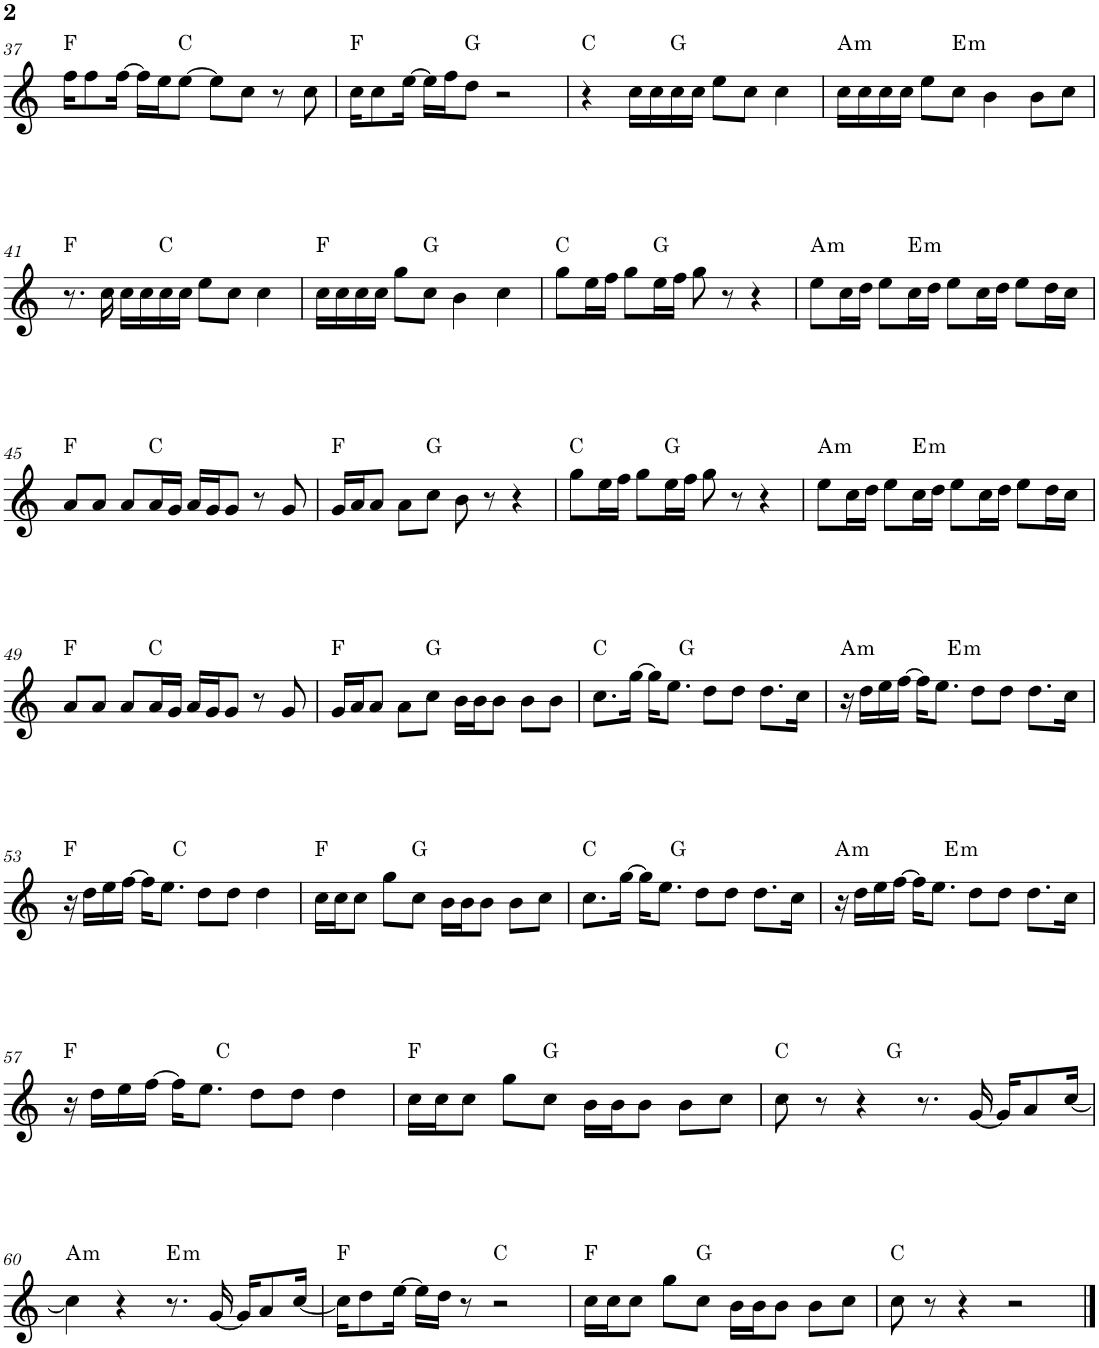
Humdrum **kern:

**kern	**harte
*part1	*part1
*staff1	*
*I"P1	*
!!LO:PB:g=z
*clefG2	*
*k[]	*
*M4/4	*
=37	=37
16ff\KL	F:maj
8ff\	.
[>16ff\Jk	.
16ff\LL]	.
16ee\J	.
[>8ee\J	C:maj
8ee\L]	.
8cc\J	.
8r	.
8cc\	.
=38	=38
16cc\KL	F:maj
8cc\	.
[>16ee\Jk	.
16ee\LL]	.
16ff\J	.
8dd\J	G:maj
2r	.
=39	=39
4r	C:maj
16cc\LL	.
16cc\	.
16cc\	G:maj
16cc\JJ	.
8ee\L	.
8cc\J	.
4cc\	.
=40	=40
!	!LO:H:kt=m
16cc\LL	A:min
16cc\	.
16cc\	.
16cc\JJ	.
8ee\L	.
!	!LO:H:kt=m
8cc\J	E:min
4b\	.
8b\L	.
8cc\J	.
!!LO:LB:g=z
=41	=41
8.r	F:maj
16cc\	.
16cc\LL	.
16cc\	.
16cc\	C:maj
16cc\JJ	.
8ee\L	.
8cc\J	.
4cc\	.
=42	=42
16cc\LL	F:maj
16cc\	.
16cc\	.
16cc\JJ	.
8gg\L	.
8cc\J	G:maj
4b\	.
4cc\	.
=43	=43
8gg\L	C:maj
16ee\L	.
16ff\JJ	.
8gg\L	.
16ee\L	G:maj
16ff\JJ	.
8gg\	.
8r	.
4r	.
=44	=44
!	!LO:H:kt=m
8ee\L	A:min
16cc\L	.
16dd\JJ	.
8ee\L	.
!	!LO:H:kt=m
16cc\L	E:min
16dd\JJ	.
8ee\L	.
16cc\L	.
16dd\JJ	.
8ee\L	.
16dd\L	.
16cc\JJ	.
!!LO:LB:g=z
=45	=45
8a/L	F:maj
8a/J	.
8a/L	.
16a/L	C:maj
16g/JJ	.
16a/LL	.
16g/J	.
8g/J	.
8r	.
8g/	.
=46	=46
16g/LL	F:maj
16a/J	.
8a/J	.
8a\L	.
8cc\J	G:maj
8b\	.
8r	.
4r	.
=47	=47
8gg\L	C:maj
16ee\L	.
16ff\JJ	.
8gg\L	.
16ee\L	G:maj
16ff\JJ	.
8gg\	.
8r	.
4r	.
=48	=48
!	!LO:H:kt=m
8ee\L	A:min
16cc\L	.
16dd\JJ	.
8ee\L	.
!	!LO:H:kt=m
16cc\L	E:min
16dd\JJ	.
8ee\L	.
16cc\L	.
16dd\JJ	.
8ee\L	.
16dd\L	.
16cc\JJ	.
!!LO:LB:g=z
=49	=49
8a/L	F:maj
8a/J	.
8a/L	.
16a/L	C:maj
16g/JJ	.
16a/LL	.
16g/J	.
8g/J	.
8r	.
8g/	.
=50	=50
16g/LL	F:maj
16a/J	.
8a/J	.
8a\L	.
8cc\J	G:maj
16b\LL	.
16b\J	.
8b\J	.
8b\L	.
8b\J	.
=51	=51
*^	*
8.cc\L	4.ryy	C:maj
[>16gg\Jk	.	.
16gg\KL]	.	.
8.ee\J	.	.
.	2ryy	G:maj
8dd\L	.	.
8dd\J	.	.
8.dd\L	.	.
.	8ryy	.
16cc\Jk	.	.
=52	=52	=52
!	!	!LO:H:kt=m
16r	4.ryy	A:min
16dd\LL	.	.
16ee\	.	.
[>16ff\JJ	.	.
16ff\KL]	.	.
8.ee\J	.	.
!	!	!LO:H:kt=m
.	2ryy	E:min
8dd\L	.	.
8dd\J	.	.
8.dd\L	.	.
.	8ryy	.
16cc\Jk	.	.
!!LO:LB:g=z	!!
=53	=53	=53
16r	4.ryy	F:maj
16dd\LL	.	.
16ee\	.	.
[>16ff\JJ	.	.
16ff\KL]	.	.
8.ee\J	.	.
.	2ryy	C:maj
8dd\L	.	.
8dd\J	.	.
4dd\	.	.
.	8ryy	.
*v	*v	*
=54	=54
16cc\LL	F:maj
16cc\J	.
8cc\J	.
8gg\L	.
8cc\J	G:maj
16b\LL	.
16b\J	.
8b\J	.
8b\L	.
8cc\J	.
=55	=55
*^	*
8.cc\L	4.ryy	C:maj
[>16gg\Jk	.	.
16gg\KL]	.	.
8.ee\J	.	.
.	2ryy	G:maj
8dd\L	.	.
8dd\J	.	.
8.dd\L	.	.
.	8ryy	.
16cc\Jk	.	.
=56	=56	=56
!	!	!LO:H:kt=m
16r	4.ryy	A:min
16dd\LL	.	.
16ee\	.	.
[>16ff\JJ	.	.
16ff\KL]	.	.
8.ee\J	.	.
!	!	!LO:H:kt=m
.	2ryy	E:min
8dd\L	.	.
8dd\J	.	.
8.dd\L	.	.
.	8ryy	.
16cc\Jk	.	.
!!LO:LB:g=z	!!
=57	=57	=57
16r	4.ryy	F:maj
16dd\LL	.	.
16ee\	.	.
[>16ff\JJ	.	.
16ff\KL]	.	.
8.ee\J	.	.
.	2ryy	C:maj
8dd\L	.	.
8dd\J	.	.
4dd\	.	.
.	8ryy	.
*v	*v	*
=58	=58
16cc\LL	F:maj
16cc\J	.
8cc\J	.
8gg\L	.
8cc\J	G:maj
16b\LL	.
16b\J	.
8b\J	.
8b\L	.
8cc\J	.
=59	=59
*^	*
8cc\	4.ryy	C:maj
8r	.	.
4r	.	.
.	2ryy	G:maj
8.r	.	.
[<16g/	.	.
16g/KL]	.	.
8a/	.	.
.	8ryy	.
[<16cc/Jk	.	.
!!LO:LB:g=z	!!
=60	=60	=60
!	!	!LO:H:kt=m
*v	*v	*
4cc\]	A:min
4r	.
!	!LO:H:kt=m
8.r	E:min
[<16g/	.
16g/KL]	.
8a/	.
[<16cc/Jk	.
=61	=61
16cc\KL]	F:maj
8dd\	.
[>16ee\Jk	.
16ee\LL]	.
16dd\JJ	.
8r	.
2r	C:maj
=62	=62
16cc\LL	F:maj
16cc\J	.
8cc\J	.
8gg\L	.
8cc\J	G:maj
16b\LL	.
16b\J	.
8b\J	.
8b\L	.
8cc\J	.
=63	=63
8cc\	C:maj
8r	.
4r	.
2r	.
==	==
*-	*-
